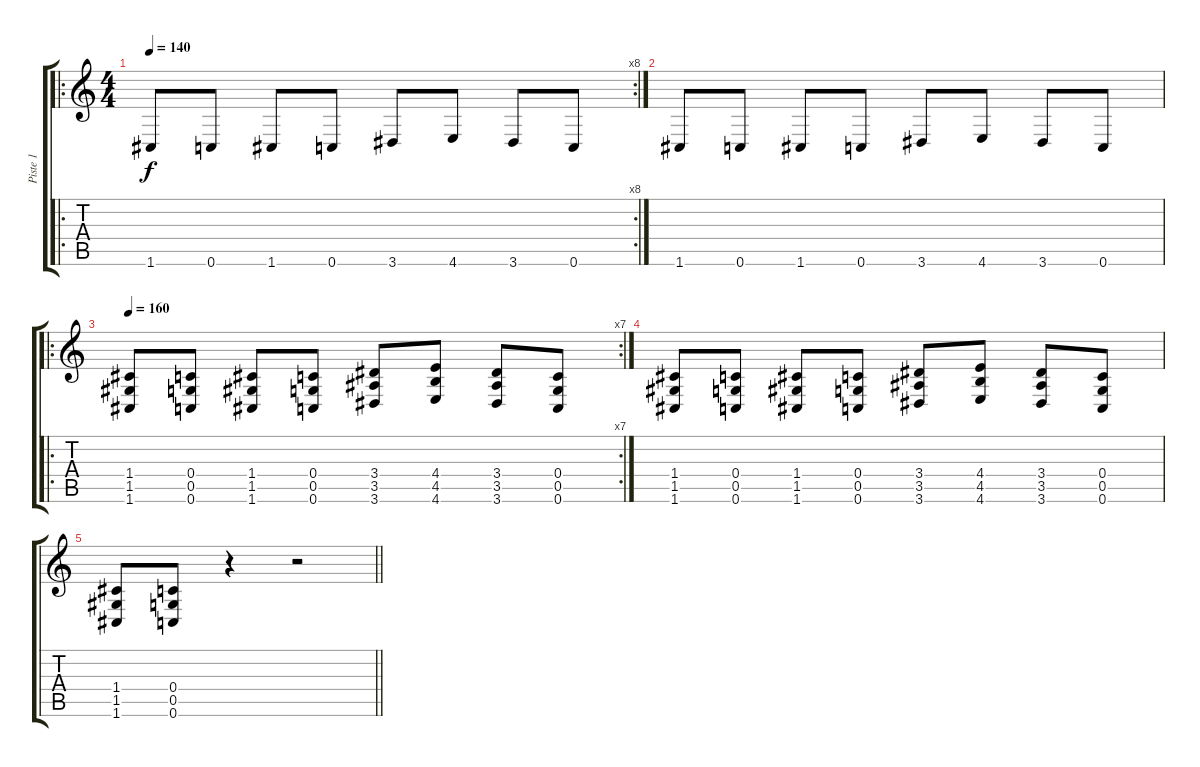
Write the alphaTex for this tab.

\track ("Piste 1" "Piste 1") {instrument distortionguitar}
\staff {score tabs}
\tuning (D4 A3 F3 C3 G2 C2) {hide}
\ro
\rc 8
\ts (4 4)
\tempo 140
\clef g2
\ks c
1.6.8{dy f} 0.6.8 1.6.8 0.6.8 3.6.8 4.6.8 3.6.8 0.6.8 |
1.6.8 0.6.8 1.6.8 0.6.8 3.6.8 4.6.8 3.6.8 0.6.8 |
\ro
\rc 7
\tempo 160
(1.4 1.5 1.6).8 (0.4 0.5 0.6).8 (1.4 1.5 1.6).8 (0.4 0.5 0.6).8 (3.4 3.5 3.6).8 (4.4 4.5 4.6).8 (3.4 3.5 3.6).8 (0.4 0.5 0.6).8 |
(1.4 1.5 1.6).8 (0.4 0.5 0.6).8 (1.4 1.5 1.6).8 (0.4 0.5 0.6).8 (3.4 3.5 3.6).8 (4.4 4.5 4.6).8 (3.4 3.5 3.6).8 (0.4 0.5 0.6).8 |
\barLineRight lightlight
(1.4 1.5 1.6).8 (0.4 0.5 0.6).8 r.4 r.2
